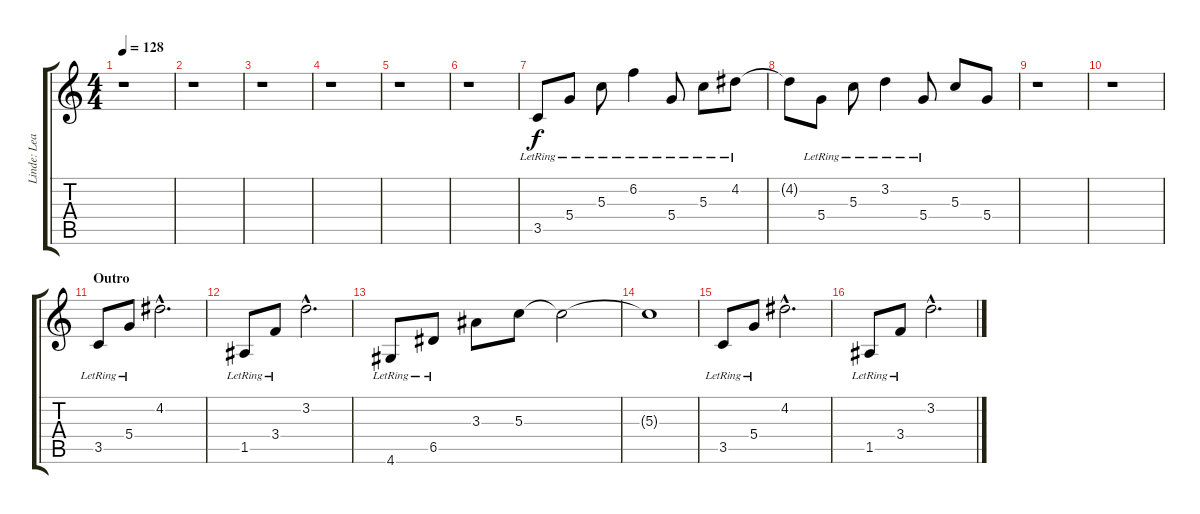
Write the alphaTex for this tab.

\track ("Linde: Lead Guitar" "Linde: Lea") {instrument acousticguitarsteel}
\staff {score tabs}
\tuning (E4 B3 G3 D3 A2 E2) {hide}
\ts (4 4)
\tempo 128
\clef g2
\ks c
r.1{dy f} |
r.1 |
r.1 |
r.1 |
r.1 |
r.1 |
3.5{lr}.8{volume 16} 5.4{lr}.8 5.3{lr}.8 6.2{lr}.4 5.4{lr}.8 5.3{lr}.8 4.2{lr}.8 |
4.2{t}.8 5.4{lr}.8 5.3{lr}.8 3.2{lr}.4 5.4{lr}.8 5.3.8 5.4.8 |
r.1 |
r.1 |
\section ("" "Outro")
3.5{lr}.8{volume 12 balance 6 instrument acousticguitarsteel} 5.4{lr}.8 4.2{hac}.2{d} |
1.5{lr}.8 3.4{lr}.8 3.2{hac}.2{d} |
4.6{lr}.8 6.5{lr}.8 3.3.8{balance 12 instrument distortionguitar} 5.3.8 5.3{t}.2 |
5.3{t}.1 |
3.5{lr}.8{volume 12 balance 6 instrument acousticguitarsteel} 5.4{lr}.8 4.2{hac}.2{d} |
1.5{lr}.8 3.4{lr}.8 3.2{hac}.2{d}
